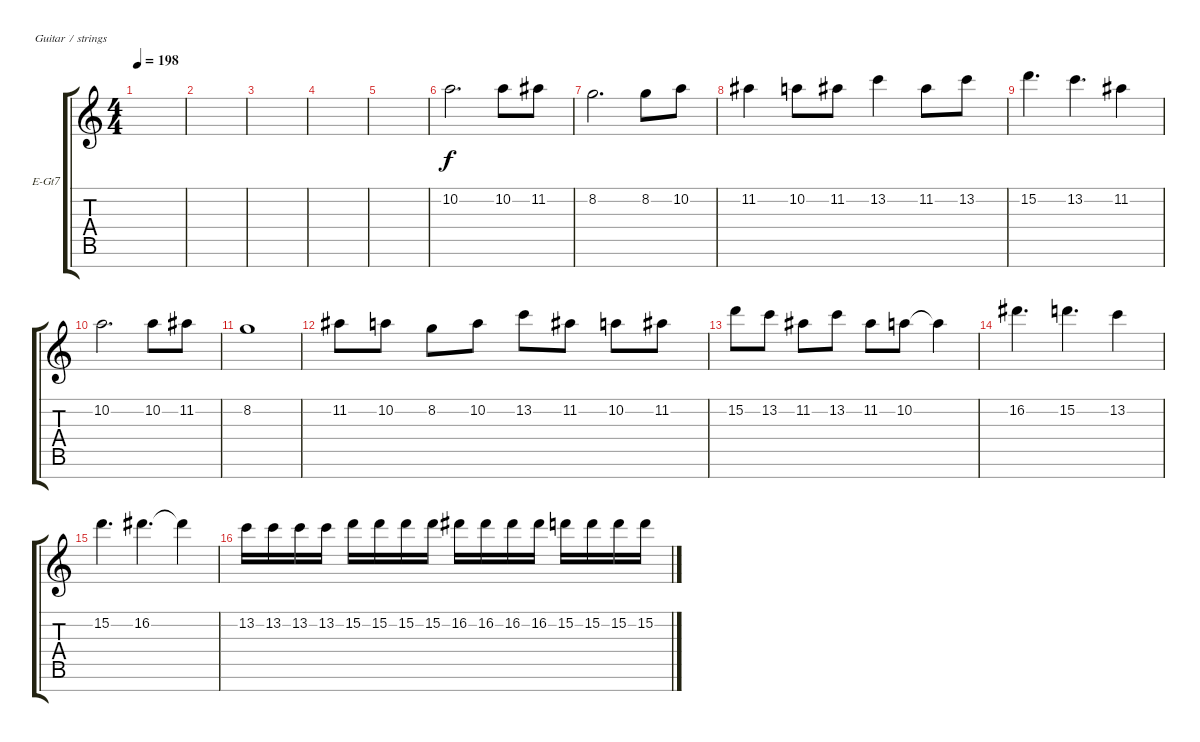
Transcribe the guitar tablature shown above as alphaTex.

\bracketExtendMode groupsimilarinstruments
\firstSystemTrackNameOrientation horizontal
\otherSystemsTrackNameOrientation horizontal
\track ("Electric Guitar" "E-Gt7") {instrument distortionguitar}
\staff {score tabs}
\tuning (E4 B3 G3 D3 A2 E2 B1)
\ts (4 4)
\tempo 198
\clef g2
\ks c
|
|
|
|
|
10.2.2{d} 10.2.8 11.2.8 |
8.2.2{d} 8.2.8 10.2.8 |
11.2.4 10.2.8 11.2.8 13.2.4 11.2.8 13.2.8 |
15.2.4{d} 13.2.4{d} 11.2.4 |
10.2.2{d} 10.2.8 11.2.8 |
8.2.1 |
11.2.8 10.2.8 8.2.8 10.2.8 13.2.8 11.2.8 10.2.8 11.2.8 |
15.2.8 13.2.8 11.2.8 13.2.8 11.2.8 10.2.8 10.2{t}.4 |
16.2.4{d} 15.2.4{d} 13.2.4 |
15.2.4{d} 16.2.4{d} 16.2{t}.4 |
13.2.16 13.2.16 13.2.16 13.2.16 15.2.16 15.2.16 15.2.16 15.2.16 16.2.16 16.2.16 16.2.16 16.2.16 15.2.16 15.2.16 15.2.16 15.2.16
